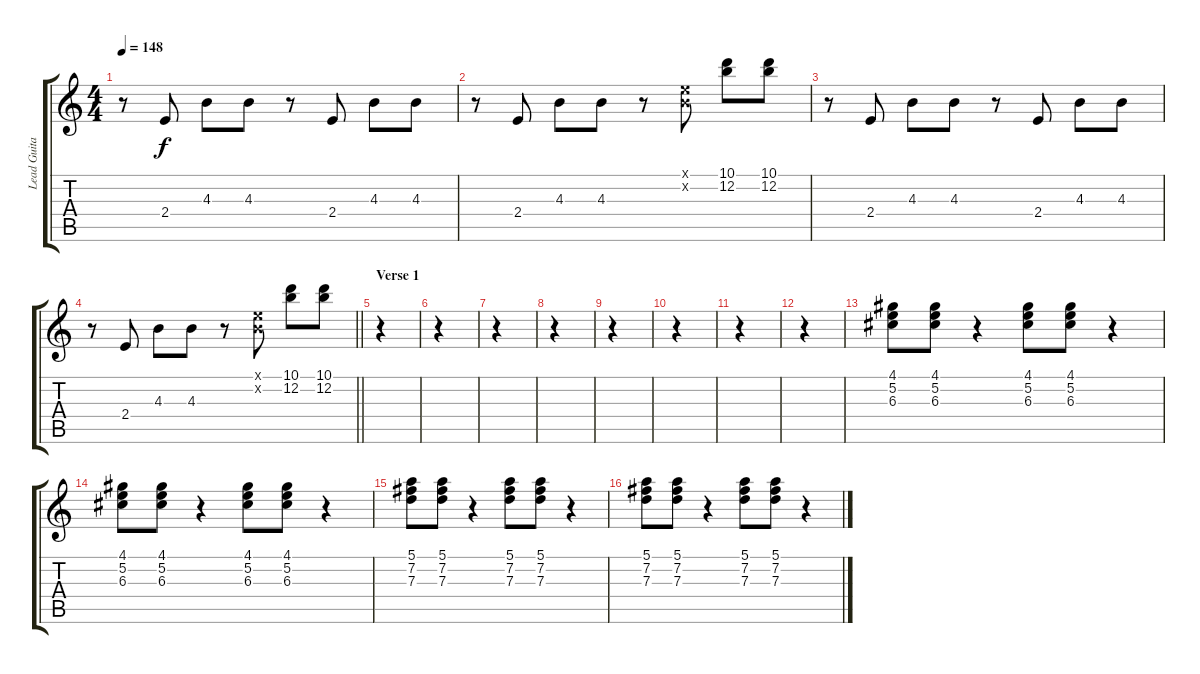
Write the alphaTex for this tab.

\track ("Lead Guitar (Chris Urbanowicz)" "Lead Guita") {instrument overdrivenguitar}
\staff {score tabs}
\tuning (E4 B3 G3 D3 A2 E2) {hide}
\ts (4 4)
\tempo 148
\clef g2
\ks c
r.8{dy f} 2.4.8 4.3.8 4.3.8 r.8 2.4.8 4.3.8 4.3.8 |
r.8 2.4.8 4.3.8 4.3.8 r.8 (0.1{x} 0.2{x}).8 (10.1 12.2).8 (10.1 12.2).8 |
r.8 2.4.8 4.3.8 4.3.8 r.8 2.4.8 4.3.8 4.3.8 |
\barLineRight lightlight
r.8 2.4.8 4.3.8 4.3.8 r.8 (0.1{x} 0.2{x}).8 (10.1 12.2).8 (10.1 12.2).8 |
\section ("" "Verse 1")
r.4 |
r.4 |
r.4 |
r.4 |
r.4 |
r.4 |
r.4 |
r.4 |
(4.1 5.2 6.3).8 (4.1 5.2 6.3).8 r.4 (4.1 5.2 6.3).8 (4.1 5.2 6.3).8 r.4 |
(4.1 5.2 6.3).8 (4.1 5.2 6.3).8 r.4 (4.1 5.2 6.3).8 (4.1 5.2 6.3).8 r.4 |
(5.1 7.2 7.3).8 (5.1 7.2 7.3).8 r.4 (5.1 7.2 7.3).8 (5.1 7.2 7.3).8 r.4 |
(5.1 7.2 7.3).8 (5.1 7.2 7.3).8 r.4 (5.1 7.2 7.3).8 (5.1 7.2 7.3).8 r.4
